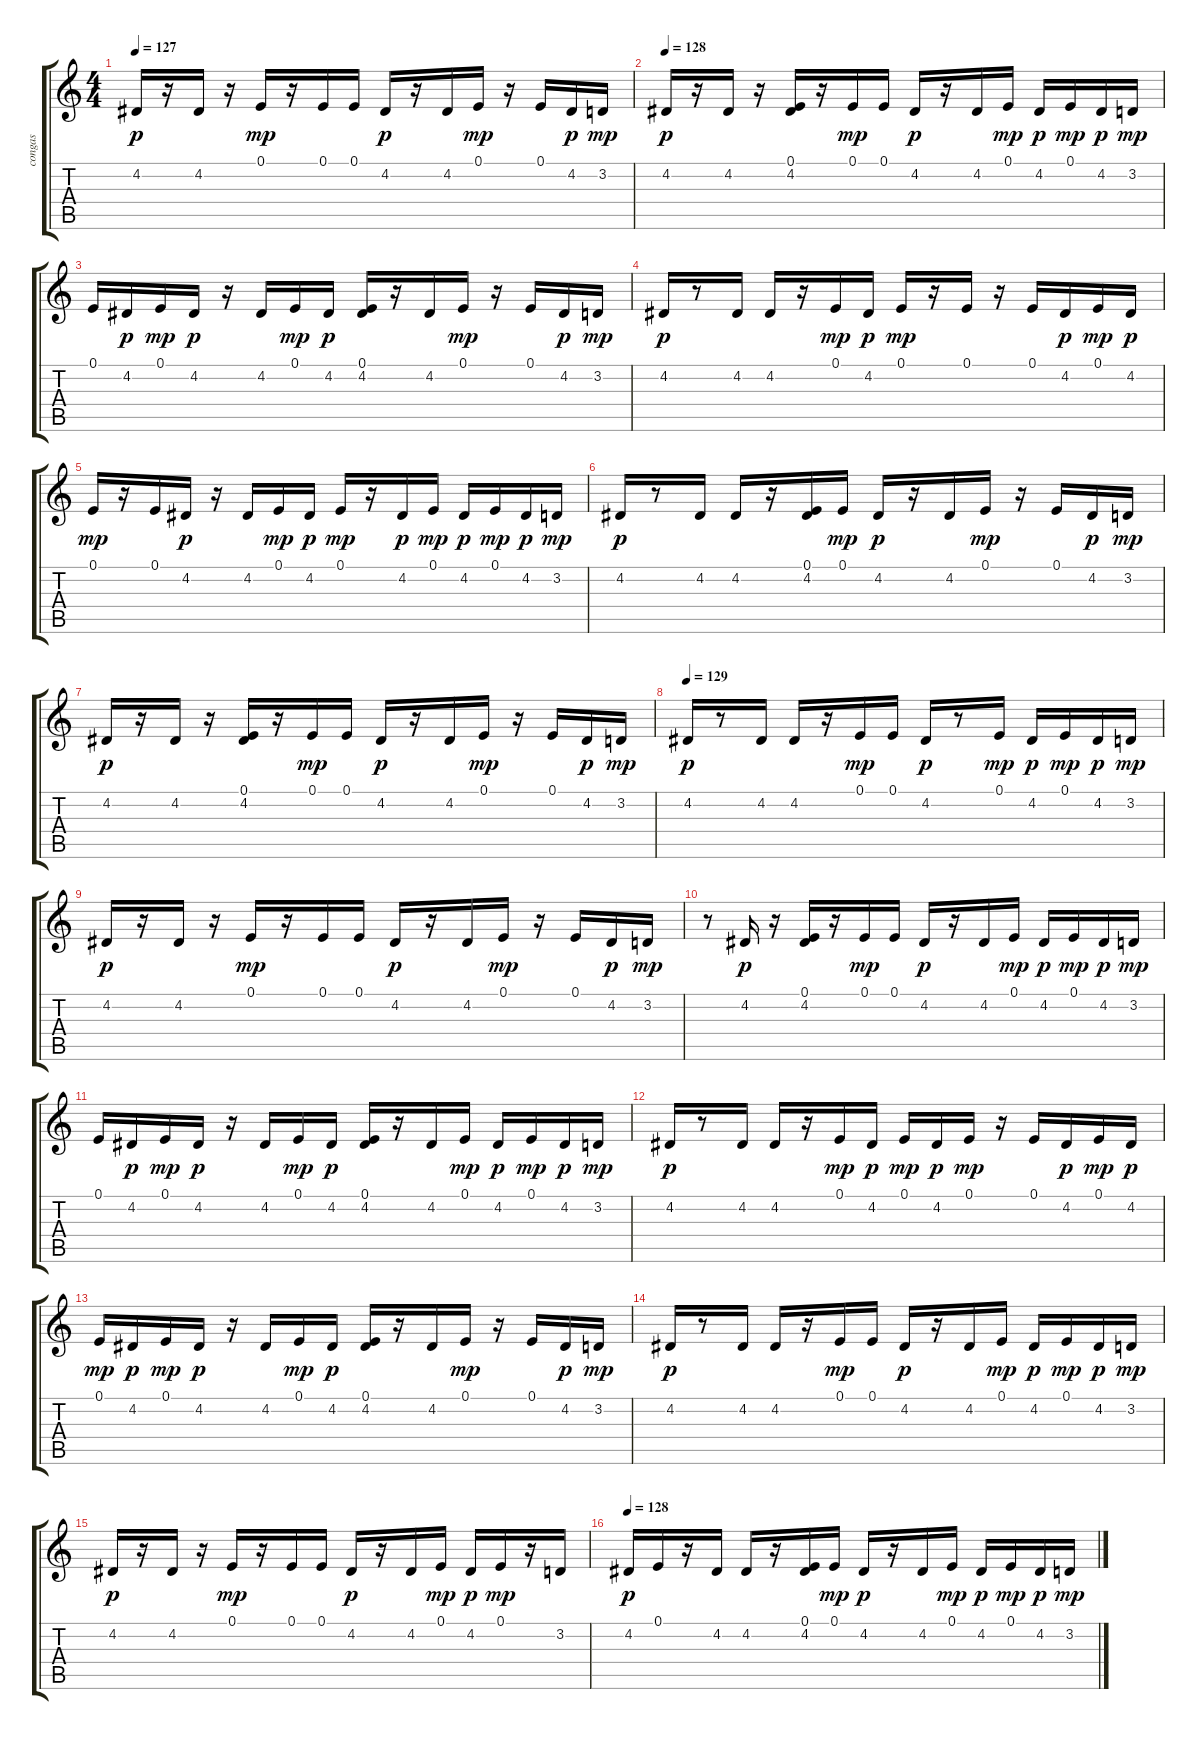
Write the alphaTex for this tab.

\track ("congas  " "congas  ") {instrument acousticgrandpiano}
\staff {score tabs}
\tuning (E4 B3 G3 D3 A2 E2) {hide}
\ts (4 4)
\tempo 127
\clef g2
\ks c
4.2.16{dy p} r.16 4.2.16 r.16 0.1.16{dy mp} r.16 0.1.16 0.1.16 4.2.16{dy p} r.16 4.2.16 0.1.16{dy mp} r.16 0.1.16 4.2.16{dy p} 3.2.16{dy mp} |
\tempo 128
4.2.16{dy p} r.16 4.2.16 r.16 (0.1 4.2).16 r.16 0.1.16{dy mp} 0.1.16 4.2.16{dy p} r.16 4.2.16 0.1.16{dy mp} 4.2.16{dy p} 0.1.16{dy mp} 4.2.16{dy p} 3.2.16{dy mp} |
0.1.16 4.2.16{dy p} 0.1.16{dy mp} 4.2.16{dy p} r.16 4.2.16 0.1.16{dy mp} 4.2.16{dy p} (0.1 4.2).16 r.16 4.2.16 0.1.16{dy mp} r.16 0.1.16 4.2.16{dy p} 3.2.16{dy mp} |
4.2.16{dy p} r.8 4.2.16 4.2.16 r.16 0.1.16{dy mp} 4.2.16{dy p} 0.1.16{dy mp} r.16 0.1.16 r.16 0.1.16 4.2.16{dy p} 0.1.16{dy mp} 4.2.16{dy p} |
0.1.16{dy mp} r.16 0.1.16 4.2.16{dy p} r.16 4.2.16 0.1.16{dy mp} 4.2.16{dy p} 0.1.16{dy mp} r.16 4.2.16{dy p} 0.1.16{dy mp} 4.2.16{dy p} 0.1.16{dy mp} 4.2.16{dy p} 3.2.16{dy mp} |
4.2.16{dy p} r.8 4.2.16 4.2.16 r.16 (0.1 4.2).16 0.1.16{dy mp} 4.2.16{dy p} r.16 4.2.16 0.1.16{dy mp} r.16 0.1.16 4.2.16{dy p} 3.2.16{dy mp} |
4.2.16{dy p} r.16 4.2.16 r.16 (0.1 4.2).16 r.16 0.1.16{dy mp} 0.1.16 4.2.16{dy p} r.16 4.2.16 0.1.16{dy mp} r.16 0.1.16 4.2.16{dy p} 3.2.16{dy mp} |
\tempo 129
4.2.16{dy p} r.8 4.2.16 4.2.16 r.16 0.1.16{dy mp} 0.1.16 4.2.16{dy p} r.8 0.1.16{dy mp} 4.2.16{dy p} 0.1.16{dy mp} 4.2.16{dy p} 3.2.16{dy mp} |
4.2.16{dy p} r.16 4.2.16 r.16 0.1.16{dy mp} r.16 0.1.16 0.1.16 4.2.16{dy p} r.16 4.2.16 0.1.16{dy mp} r.16 0.1.16 4.2.16{dy p} 3.2.16{dy mp} |
r.8 4.2.16{dy p} r.16 (0.1 4.2).16 r.16 0.1.16{dy mp} 0.1.16 4.2.16{dy p} r.16 4.2.16 0.1.16{dy mp} 4.2.16{dy p} 0.1.16{dy mp} 4.2.16{dy p} 3.2.16{dy mp} |
0.1.16 4.2.16{dy p} 0.1.16{dy mp} 4.2.16{dy p} r.16 4.2.16 0.1.16{dy mp} 4.2.16{dy p} (0.1 4.2).16 r.16 4.2.16 0.1.16{dy mp} 4.2.16{dy p} 0.1.16{dy mp} 4.2.16{dy p} 3.2.16{dy mp} |
4.2.16{dy p} r.8 4.2.16 4.2.16 r.16 0.1.16{dy mp} 4.2.16{dy p} 0.1.16{dy mp} 4.2.16{dy p} 0.1.16{dy mp} r.16 0.1.16 4.2.16{dy p} 0.1.16{dy mp} 4.2.16{dy p} |
0.1.16{dy mp} 4.2.16{dy p} 0.1.16{dy mp} 4.2.16{dy p} r.16 4.2.16 0.1.16{dy mp} 4.2.16{dy p} (0.1 4.2).16 r.16 4.2.16 0.1.16{dy mp} r.16 0.1.16 4.2.16{dy p} 3.2.16{dy mp} |
4.2.16{dy p} r.8 4.2.16 4.2.16 r.16 0.1.16{dy mp} 0.1.16 4.2.16{dy p} r.16 4.2.16 0.1.16{dy mp} 4.2.16{dy p} 0.1.16{dy mp} 4.2.16{dy p} 3.2.16{dy mp} |
4.2.16{dy p} r.16 4.2.16 r.16 0.1.16{dy mp} r.16 0.1.16 0.1.16 4.2.16{dy p} r.16 4.2.16 0.1.16{dy mp} 4.2.16{dy p} 0.1.16{dy mp} r.16 3.2.16 |
\tempo 128
4.2.16{dy p} 0.1.16 r.16 4.2.16 4.2.16 r.16 (0.1 4.2).16 0.1.16{dy mp} 4.2.16{dy p} r.16 4.2.16 0.1.16{dy mp} 4.2.16{dy p} 0.1.16{dy mp} 4.2.16{dy p} 3.2.16{dy mp}
